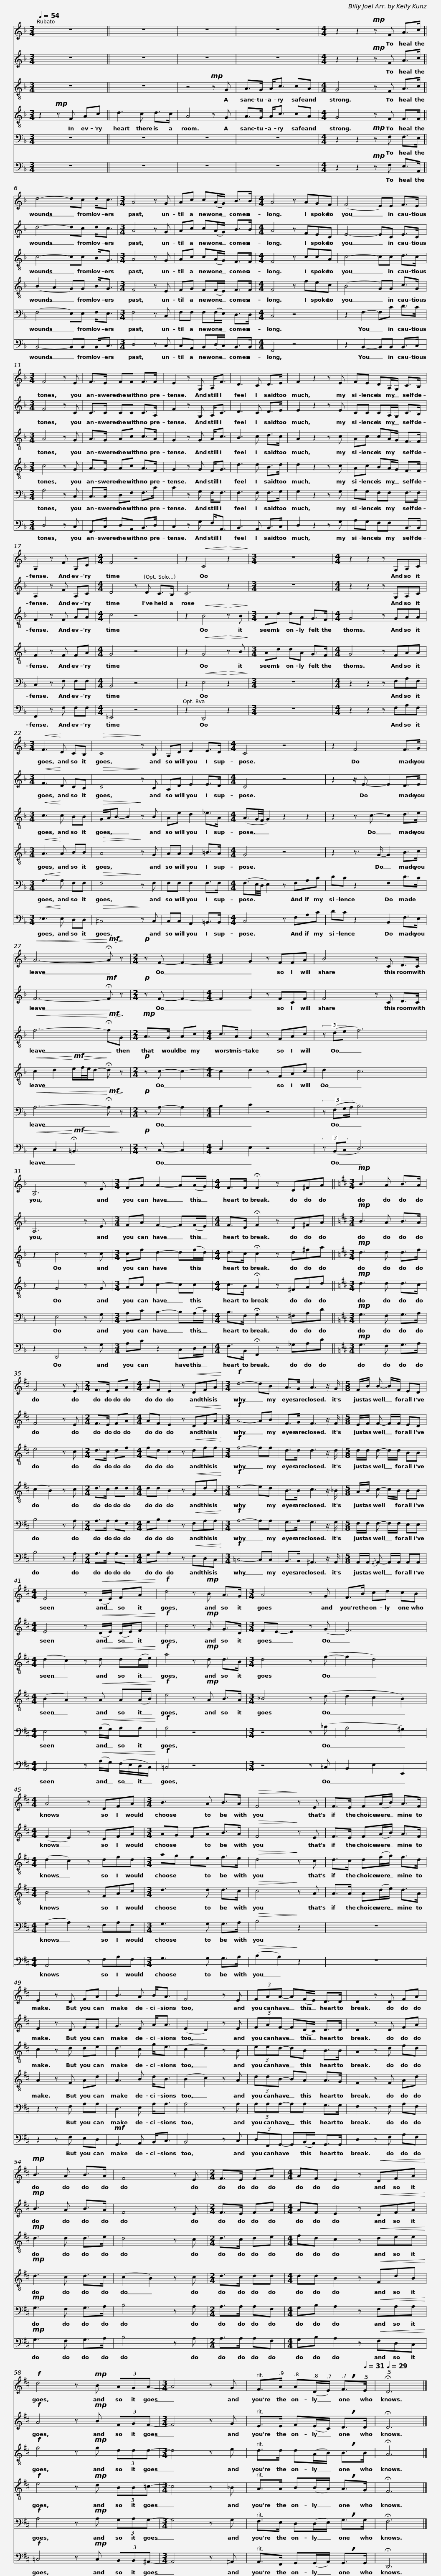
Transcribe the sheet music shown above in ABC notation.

X:1
%%score 1 2 3 4 5 6
L:1/8
Q:1/4=54
M:3/4
I:linebreak $
K:F
V:1 treble
V:2 treble
V:3 treble-8
V:4 treble-8
V:5 bass
V:6 bass
V:1
 z6 || z6 | z6 | z6 |[M:4/4] z2 z2!mp! z F A>c ||$ %5
 d4- dc d<c |[M:3/4] A4 z G | Ac c(A/G/) B>B |[M:4/4] A4 z AGF | (F4 E)E F>E |$ %10
[M:3/4] F4 z E | F>E FF F>F | E2 z G, A,<F | D3 C D>E | F2 z2 z E |$ %15
 FE DA,/G,/ C>B, | A,2 z F A,D |[M:4/4] F4 z4 | z2!<(! C4!<)!!>(! z2!>)! |[M:3/4] z6 |$ %20
[M:4/4] z2 z2 z G,A,C |[M:3/4]!<(! F3!<)! D CB, |!>(! C4!>)! z B, | A,D E2 E>D |[M:4/4] C4 z4 |$ %25
 z2 F4 F>G |!<(! A6-!<)!!mf!!>(! !fermata!A!>)! z |[M:2/4]!p! z F- F2- |[M:4/4] F2 G2 z FFA |$ B4 z C D>C | %30
 A,6 z E |[M:3/4] FA A2- A(A/G/) |[M:4/4] F>F !fermata!F2 z D^FA ||$[K:D][M:3/4]!mp! B3 A B>A | F4 z E | %35
[M:2/4] F>E FA |[M:4/4] AF E2 z!<(! DFA!<)! |[M:3/4]!f! d4- dB |$ A>G A3 z/ G/ |[M:5/8] F/B/ B- B/F/ ED | %40
[M:4/4] E4 z!<(! (D/E/) FA!<)! |!f! d4 z!mp! B A>G |$[M:3/4] A4 z G | F>B cd cB |[M:4/4] A4 z DFA | %45
[M:3/4] B3 A B>A |$!>(! F4!>)! z E | F>E F(A/B/) A>F | E2 z D FA | B3 A B<A | %50
 F4 z E |$ (3FAA- A(F/E/) D>D | D2 z D FA |!mp! B3 A B>A | F4 z E | %55
[M:2/4] F>E FA |$[M:4/4] AF E2 z!<(! DFA!<)! |!f! d4 z!mp! B (3AGA- |[M:3/4] A4 z G |[Q:1/4=54] F>[Q:1/4=47]A[Q:1/4=45] A[Q:1/4=41](D/[Q:1/4=39]E/)[Q:1/4=37] !breath!F>[Q:1/4=31]E | %60
[Q:1/4=29] !fermata!D6 |] %61
V:2
 z6 || z6 | z6 | z6 |[M:4/4] z2 z2!mp! z F A>c ||$ %5
 d4- dc d<c |[M:3/4] A4 z G | Ac c(A/G/) B>B |[M:4/4] A4 z FEC | E4- EC E>C |$ %10
[M:3/4] F4 z C | C>C CC C>A, | F2 z G, A,<C | D3 C D>E | E2 z2 z E |$ %15
 CC CA,/G,/ C>B, | A,2 z F A,C |[M:4/4] D4 z D C>B, | C6 z2 |[M:3/4] z6 |$ %20
[M:4/4] z2 z2 z G,A,C |[M:3/4]!<(! F3!<)! D CB, |!>(! C4!>)! z B, | A,D E2 E>D |[M:4/4] C4 z4 |$ %25
 z2 z/ E3/2- E2 D>E | F6-!mf! !fermata!F z |[M:2/4]!p! z F- F2- |[M:4/4] F2 G2 z FCF |$ F4 z C D>C | %30
 A,6 z E |[M:3/4] FA F2- F(F/E/) |[M:4/4] F>D !fermata!F2 z D^FA ||$[K:D][M:3/4]!mp! B3 A B>A | F4 z E | %35
[M:2/4] F>E FA |[M:4/4] AF E2 z!<(! DFA!<)! |[M:3/4]!f! A4- AB |$ F>G F3 z/ F/ |[M:5/8] E/F/ F- F/F/ ED | %40
[M:4/4] E4 z!<(! (D/E/) (D/E/)F!<)! |!f! c4 z!mp! G G>D |$[M:3/4] FE- E2 z (G | F6) |[M:4/4] (F2 E2) z DFA | %45
[M:3/4] AG FA B>A |$!>(! F4!>)! z E | F>E F(A/B/) A>F | E2 z D FF | G3 E A<A | %50
 (E2 D2) z E |$ (3FAF- F(D/C/) D>D | D2 z D FA |!mp! B3 A B>A | F4 z E | %55
[M:2/4] F>E FA |$[M:4/4] AF E2 z!<(! DFA!<)! |!f! A4 z!mp! B (3FGF- |[M:3/4] F4 z G | E>E F(E/C/) !breath!D>D | %60
 !fermata!D6 |] %61
V:3
 z6 || z6 | z4!mp! z G | A>G A<c cA |[M:4/4] G4 z F A>c ||$ %5
 c4- cc B<G |[M:3/4] A4 z G | Ac c(A/G/) F>F |[M:4/4] F4 z ccA | c4- cc d>c |$ %10
[M:3/4] A4 z G | A>G Ac c>A | G2 z G A<c | B3 c d>c | A2 z2 z c |$ %15
 Ac cA/G/ F>F | F2 z F AA |[M:4/4] c4 z4 | z2!<(! B4!<)!!>(! z B!>)! |[M:3/4] Ad dA G>F |$ %20
[M:4/4] G4 z GAA |[M:3/4]!<(! c3!<)! c BB |!>(! G/A/B- B2!>)! z B | Ae d2 _e>A |[M:4/4] (A3/2G/4F/4 G2) z2 z2 |$ %25
 z2 z c- c2 d>e |!<(! f6-!<)!!mf!!>(! !fermata!f!>)!G |[M:2/4]!mp! A>G Ac |[M:4/4] c>A G2 z FAc |$ (3z (de f6) | %30
 z2 c4 z c |[M:3/4] cf d2- d(f/d/) |[M:4/4] d>c !fermata!c2 z d^fa ||$[K:D][M:3/4]!mp! d3 d d>f | e4 z c | %35
[M:2/4] d>c df |[M:4/4] fd c2 z!<(! dff!<)! |[M:3/4]!f! f4- ff |$ d>d d3 z/ d/ |[M:5/8] d/d/ d- d/d/ BB | %40
[M:4/4] (d2 c2) z!<(! d d(d/e/)!<)! |!f! a4 z!mp! d d>B |$[M:3/4] d4 z (f- | f2 d4) |[M:4/4] (d2 c2) z dfd | %45
[M:3/4] ag fe f>e |$!>(! d4!>)! z c | d>c d(f/g/) f>d | c2 z d de | d3 c g<e | %50
 (c2 d2) z B |$ (3eed- dB B>B | A2 z d fd |!mp! d3 d d>e | d4 z c | %55
[M:2/4] d>c de |$[M:4/4] fd c2 z!<(! dee!<)! |!f! f4 z!mp! f (3ddd- |[M:3/4] d4 z e | d>d d(A/B/) !breath!B>B | %60
 !fermata!A6 |] %61
V:4
 z2!mp! z F Ac || d3 c d>c | A4 z G | A>G A<c cA |[M:4/4] G4 z F F>F ||$ %5
 (B2 A2 G)G B<G |[M:3/4] F4 z E | FG F(F/E/) F>F |[M:4/4] F4 z fec | (B4 G)G c>G |$ %10
[M:3/4] c4 z G | A>G Ac A>F | G2 z G F<G | d3 d B>d | d2 z2 z c |$ %15
 Ac BA/G/ F>F | F2 z F FA |[M:4/4] G4 z4 | z2!<(! G4!<)!!>(! z B!>)! |[M:3/4] Ad dA G>F |$ %20
[M:4/4] G4 z FAA |[M:3/4]!<(! A3!<)! A BB |!>(! A4!>)! z G | AA A2 =B>A |[M:4/4] G4 z4 |$ %25
 z2 z3/2 G/- G2 B>c |!<(! c2 d2!<)!!mf! e/!>(!f/4e/4d-!>)! !fermata!d z |[M:2/4]!p! z c- c2- |[M:4/4] c2 d2 z FAc |$ d2 c6 | %30
 z2 G4 z G |[M:3/4] Ac c2- cc |[M:4/4] c>B !fermata!A2 z ^FAd ||$[K:D][M:3/4]!mp! d3 d d>c | (c2 B2) z c | %35
[M:2/4] d>c dd |[M:4/4] dd B2 z!<(! FdB!<)! |[M:3/4]!f! e4- ed |$ B>B c3 z/ _B/ |[M:5/8] A/B/ c- c/B/ BB | %40
[M:4/4] (B2 A2) z!<(! A A(A/B/)!<)! |!f! e4 z!mp! A B>A |$[M:3/4] _B4 z (d | d2 c2 B2) |[M:4/4] B4 z FAc | %45
[M:3/4] d3 d d>c |$!>(! c4!>)! z A | A>A A(d/e/) d>A | A2 z F Ad | A3 B d<B | %50
 (B2 c2) z A |$ (3ddB- BA A>G | F2 z F Ad |!mp! d3 c d>c | (c2 B2) z c | %55
[M:2/4] d>c dd |$[M:4/4] dd B2 z!<(! FdB!<)! |!f! e4 z!mp! d (3BB=c- |[M:3/4] c4 z _B | A>A B(B/A/) !breath!A>G | %60
 !fermata!F6 |] %61
V:5
 z6 || z6 | z6 | z6 |[M:4/4] z2 z2!mp! z F, F,>E, ||$ %5
 (F,4 E,)E, F,<E, |[M:3/4] F,4 z C, | F,F, F,(F,/E,/) D,>D, |[M:4/4] C,4 z4 | z2 F,2- F,C D>C |$ %10
[M:3/4] A,4 z C, | C,>C, D,F, F,>C | C2 z G, F,<F, | F,3 F, F,>G, | G,2 z2 z G, |$ %15
 A,G, F,F, F,>F, | C,2 z F, F,F, |[M:4/4] B,,4 z4 | z2!<(! E,4!<)!!>(! z2!>)! |[M:3/4] z6 |$ %20
[M:4/4] z2 z2 z F,A,F, |[M:3/4]!<(! A,3!<)! A, F,F, |!>(! F,4!>)! z F, | F,F, F,2 F,>F, |[M:4/4] (F,3/2E,/4D,/4 E,2) z F,A,C |$ %25
 DC z2 F,2 D>C |!<(! A,6-!<)!!mf!!>(! !fermata!A,!>)! z |[M:2/4]!p! z A,- A,2 |[M:4/4] B,2 C2 z4 |$ (3:2:4z (F,G,/A,/ B,6) | %30
 z2 E,4 z G, |[M:3/4] A,C B,2- B,(A,/C/) |[M:4/4] B,>F, !fermata!G,2 z ^F,A,D ||$[K:D][M:3/4]!mp! G,3 F, G,>A, | B,4 z A, | %35
[M:2/4] A,>A, A,F, |[M:4/4] G,B, A,2 z!<(! F,A,A,!<)! |[M:3/4]!f! A,4- A,A, |$ G,>A, G,3 z/ G,/ |[M:5/8] F,/F,/ F,- F,/F,/ E,E, | %40
[M:4/4] E,4 z!<(! (A,/G,/) A,A,!<)! |!f! A,4 z4 |$[M:3/4] z4 z (_B, | A,4 ^G,2) |[M:4/4] (G,2 A,2) z F,A,F, | %45
[M:3/4] G,3 G, G,>A, |$!>(! B,4!>)! z2 | z6 | z2 z F, A,A, | D,3 E, A,<A, | %50
 A,4 z A, |$ (3A,A,A,- A,A, G,>G, | F,2 z F, A,F, |!mp! G,3 F, G,>A, | B,4 z A, | %55
[M:2/4] A,>A, A,F, |$[M:4/4] G,B, A,2 z!<(! F,A,A,!<)! |!f! A,4 z!mp! A, (3G,A,G,- |[M:3/4] G,4 z G, | F,>E, D,(D,/E,/) !breath!G,>G, | %60
 !fermata!F,6 |] %61
V:6
 z6 || z6 | z6 | z6 |[M:4/4] z2 z2!mp! z F, E,>A,, ||$ %5
 B,,4- B,,B,, B,,<C, |[M:3/4] D,4 z C, | C,A,, B,,(D,/C,/) B,,>B,, |[M:4/4] F,,4 z4 | z2 B,,2- B,,B,, B,,>C, |$ %10
[M:3/4] D,4 z C, | F,,>C, D,A,, B,,>D, | C,2 z G, F,<A,, | B,,3 A,, B,,>C, | D,2 z2 z G, |$ %15
 A,G, F,F, B,,>B,, | F,,2 z F, F,F, |[M:4/4] _E,,4 z4 | z2 D,,4 z2 |[M:3/4] z6 |$ %20
[M:4/4] z2 z2 z F,A,F, |[M:3/4]!<(! _E,3!<)! E, D,D, |!>(! ^C,4!>)! z C, | C,C, A,,2 =B,,>B,, |[M:4/4] C,4 z F,A,C |$ %25
 DC z2 B,,2 F,>E, |!<(! D,2 C,2!<)!!mf!!>(! !fermata!=B,,3!>)! z |[M:2/4]!p! z C,- C,2 |[M:4/4] D,2 E,2 z4 |$ (3z (B,,C, D,6) | %30
 z2 D,,4 z G, |[M:3/4] A,C z2 C,D,/E,/ |[M:4/4] F,>B,, !fermata!F,,2 z _G,A,D ||$[K:D][M:3/4]!mp! G,3 F, G,>A, | B,4 z A, | %35
[M:2/4] A,>A, A,F, |[M:4/4] G,B, A,2 z!<(! F,D,C,!<)! |[M:3/4]!f! =C,4- C,C, |$ B,,>B,, ^A,,3 z/ A,,/ |[M:5/8] A,,/A,,/{/G,,} A,,- A,,/A,,/ A,,A,, | %40
[M:4/4] A,,4 z!<(! (A,/G,/) (F,/E,/D,/C,/)!<)! |!f! =C,4 z4 |$[M:3/4] z4 z =C, | B,,2 E,2 E,,2 |[M:4/4] A,,4 z F,A,F, | %45
[M:3/4] G,3 G, G,>A, |$!>(! (B,2 A,2)!>)! z2 | z6 | z2 z F, E,D, |!mf! G,,3 A,, B,,<C, | %50
 B,,4 z C, |$ (3D,F,,G,,- G,,(B,,/A,,/) G,,>G,, | D,2 z F, A,F, |!mp! G,3 F, G,>A, | B,4 z A, | %55
[M:2/4] A,>A, A,F, |$[M:4/4] G,B, A,2 z!<(! F,D,C,!<)! |!f! =C,4 z!mp! C, (3B,,B,,^A,,- |[M:3/4] A,,4 z ^A,, | A,,>F,, G,,(G,,/A,,/) !breath!G,,>G,, | %60
 !fermata!D,,6 |] %61
